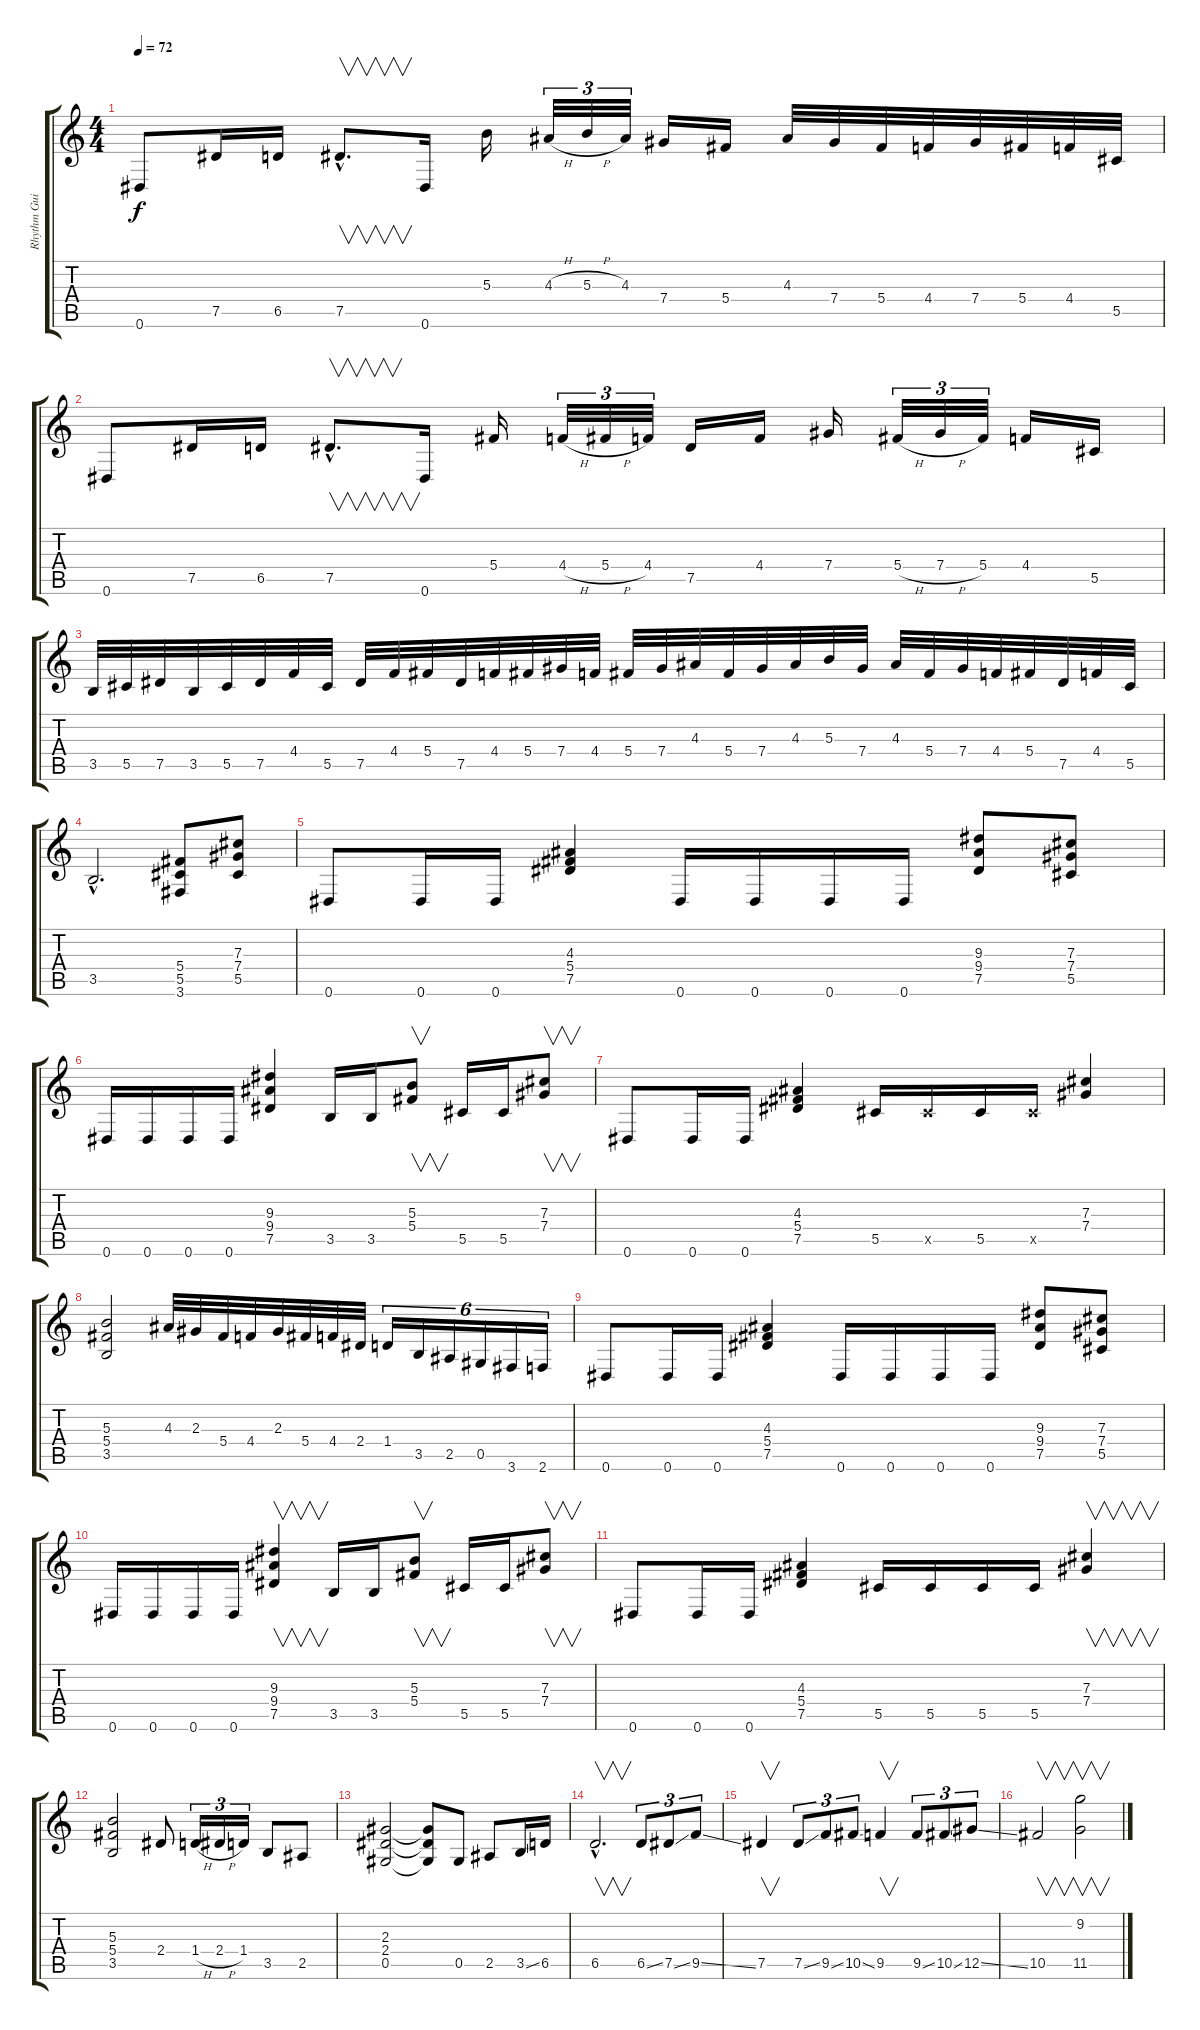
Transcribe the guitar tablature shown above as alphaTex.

\track ("Rhythm Guitar" "Rhythm Gui") {instrument overdrivenguitar}
\staff {score tabs}
\tuning (Eb4 Bb3 Gb3 Db3 Ab2 Eb2) {hide}
\ts (4 4)
\tempo 72
\clef g2
\ks c
0.6.8{dy f} 7.5.16 6.5.16 7.5{hac}.8{v d} 0.6.16 5.3.16 4.3{h}.32{tu (3 2)} 5.3{h}.32{tu (3 2)} 4.3.32{tu (3 2)} 7.4.16 5.4.16 4.3.32 7.4.32 5.4.32 4.4.32 7.4.32 5.4.32 4.4.32 5.5.32 |
0.6.8 7.5.16 6.5.16 7.5{hac}.8{v d} 0.6.16 5.4.16 4.4{h}.32{tu (3 2)} 5.4{h}.32{tu (3 2)} 4.4.32{tu (3 2)} 7.5.16 4.4.16 7.4.16 5.4{h}.32{tu (3 2)} 7.4{h}.32{tu (3 2)} 5.4.32{tu (3 2)} 4.4.16 5.5.16 |
3.5.32 5.5.32 7.5.32 3.5.32 5.5.32 7.5.32 4.4.32 5.5.32 7.5.32 4.4.32 5.4.32 7.5.32 4.4.32 5.4.32 7.4.32 4.4.32 5.4.32 7.4.32 4.3.32 5.4.32 7.4.32 4.3.32 5.3.32 7.4.32 4.3.32 5.4.32 7.4.32 4.4.32 5.4.32 7.5.32 4.4.32 5.5.32 |
3.5{hac}.2{d} (5.4 5.5 3.6).8 (7.3 7.4 5.5).8 |
0.6.8 0.6.16 0.6.16 (4.3 5.4 7.5).4 0.6.16 0.6.16 0.6.16 0.6.16 (9.3 9.4 7.5).8 (7.3 7.4 5.5).8 |
0.6.16 0.6.16 0.6.16 0.6.16 (9.3 9.4 7.5).4 3.5.16 3.5.16 (5.3 5.4).8{v} 5.5.16 5.5.16 (7.3 7.4).8{v} |
0.6.8 0.6.16 0.6.16 (4.3 5.4 7.5).4 5.5.16 5.5{x}.16 5.5.16 5.5{x}.16 (7.3 7.4).4 |
(5.3 5.4 3.5).2 4.3.32 2.3.32 5.4.32 4.4.32 2.3.32 5.4.32 4.4.32 2.4.32 1.4.16{tu (6 4)} 3.5.16{tu (6 4)} 2.5.16{tu (6 4)} 0.5.16{tu (6 4)} 3.6.16{tu (6 4)} 2.6.16{tu (6 4)} |
0.6.8 0.6.16 0.6.16 (4.3 5.4 7.5).4 0.6.16 0.6.16 0.6.16 0.6.16 (9.3 9.4 7.5).8 (7.3 7.4 5.5).8 |
0.6.16 0.6.16 0.6.16 0.6.16 (9.3 9.4 7.5).4{v} 3.5.16 3.5.16 (5.3 5.4).8{v} 5.5.16 5.5.16 (7.3 7.4).8{v} |
0.6.8 0.6.16 0.6.16 (4.3 5.4 7.5).4 5.5.16 5.5.16 5.5.16 5.5.16 (7.3 7.4).4{v} |
(5.3 5.4 3.5).2 2.4.8 1.4{h}.16{tu (3 2)} 2.4{h}.16{tu (3 2)} 1.4.16{tu (3 2)} 3.5.8 2.5.8 |
(2.3 2.4 0.5).2 (2.3{t} 2.4{t} 0.5{t}).8 0.5.8 2.5.8 3.5{ss}.16 6.5.16 |
6.5{hac}.2{v d} 6.5{ss}.8{tu (3 2)} 7.5{ss}.8{tu (3 2)} 9.5{ss}.8{tu (3 2)} |
7.5.4{v} 7.5{ss}.8{tu (3 2)} 9.5{ss}.8{tu (3 2)} 10.5{ss}.8{tu (3 2)} 9.5.4{v} 9.5{ss}.8{tu (3 2)} 10.5{ss}.8{tu (3 2)} 12.5{ss}.8{tu (3 2)} |
10.5.2{v} (9.2 11.5).2{v}
